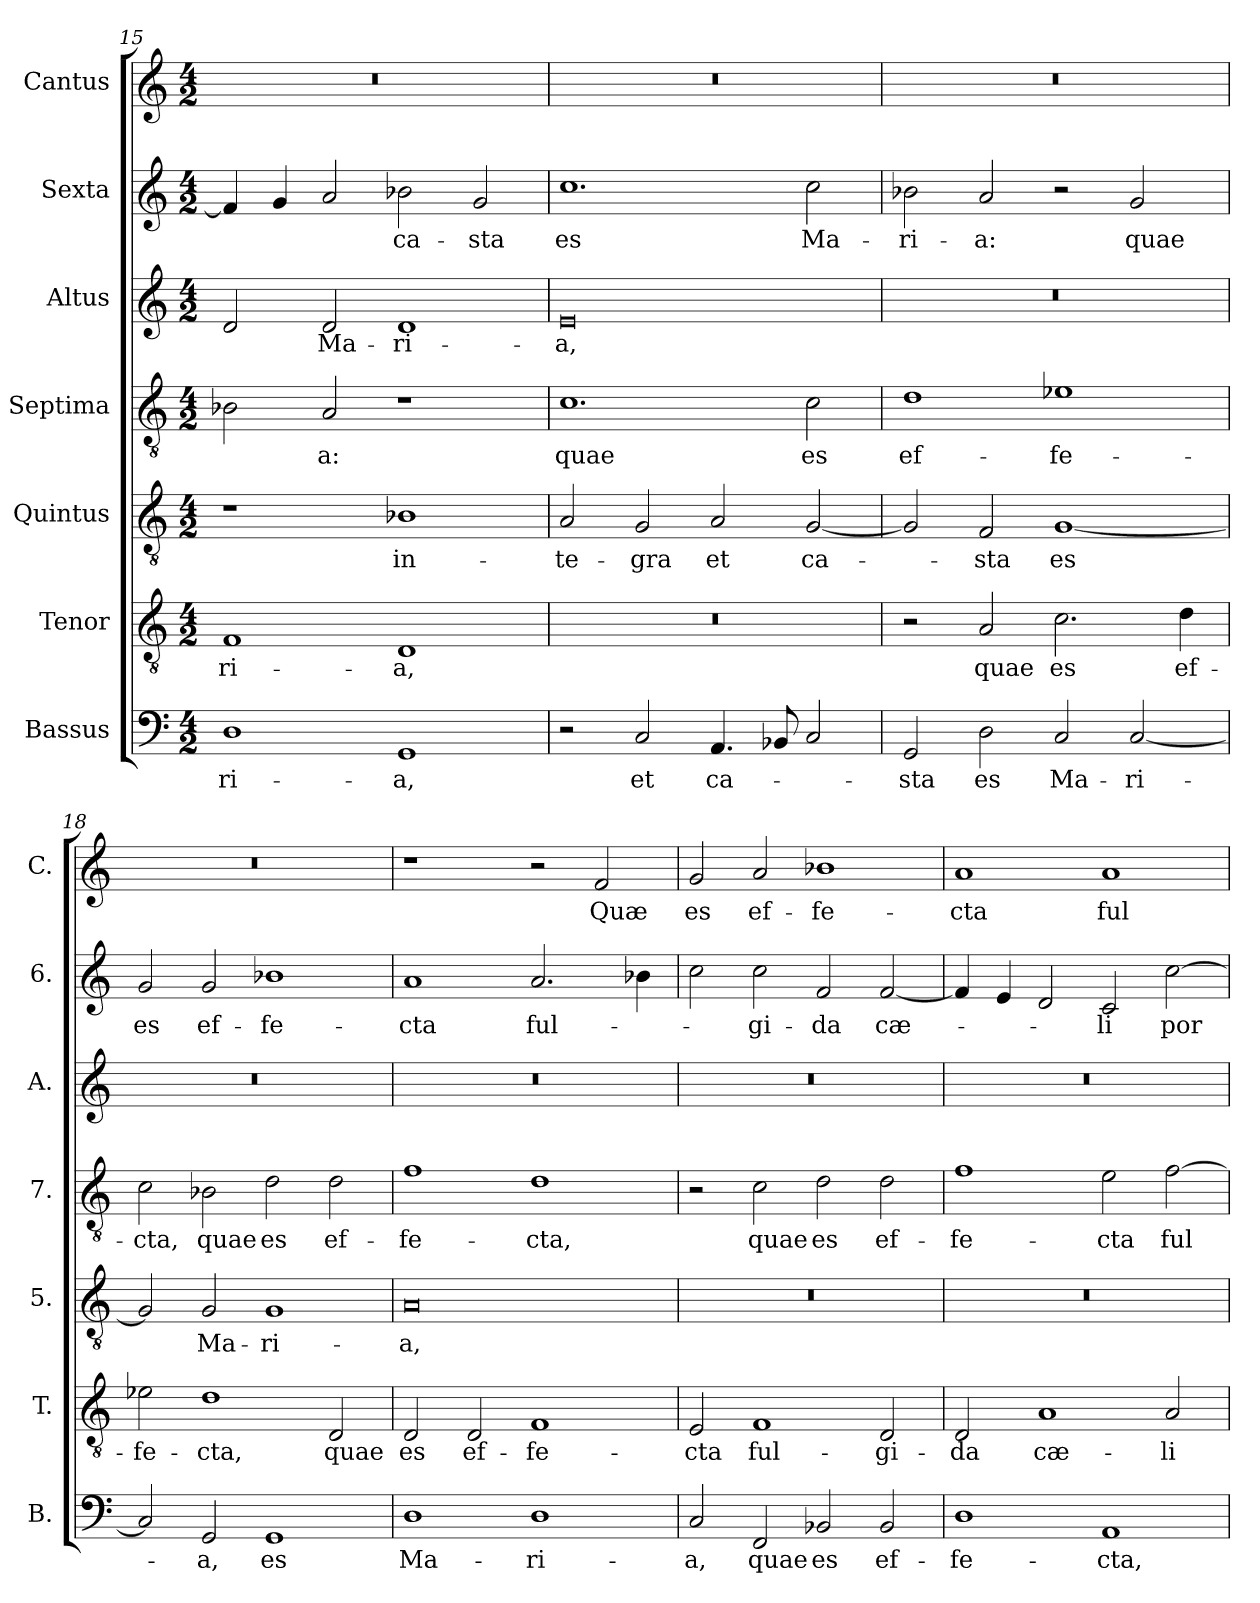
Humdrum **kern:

**kern	**text	**kern	**text	**kern	**text	**kern	**text	**kern	**text	**kern	**text	**kern	**text
*part7	*part7	*part6	*part6	*part5	*part5	*part4	*part4	*part3	*part3	*part2	*part2	*part1	*part1
*staff7	*staff7	*staff6	*staff6	*staff5	*staff5	*staff4	*staff4	*staff3	*staff3	*staff2	*staff2	*staff1	*staff1
*I"Bassus	*	*I"Tenor	*	*I"Quintus	*	*I"Septima	*	*I"Altus	*	*I"Sexta	*	*I"Cantus	*
*I'B.	*	*I'T.	*	*I'5.	*	*I'7.	*	*I'A.	*	*I'6.	*	*I'C.	*
!!LO:PB:g=z
*clefF4	*	*clefGv2	*	*clefGv2	*	*clefGv2	*	*clefG2	*	*clefG2	*	*clefG2	*
*k[]	*	*k[]	*	*k[]	*	*k[]	*	*k[]	*	*k[]	*	*k[]	*
*M4/2	*	*M4/2	*	*M4/2	*	*M4/2	*	*M4/2	*	*M4/2	*	*M4/2	*
=15	=15	=15	=15	=15	=15	=15	=15	=15	=15	=15	=15	=15	=15
!	!LO:LY:b	!	!LO:LY:b	!	!	!	!	!	!	!	!	!	!
1D	-ri-	1F	-ri-	1r	.	2B-X\	.	2d/	.	4f/]	.	0r	.
.	.	.	.	.	.	.	.	.	.	4g/	.	.	.
!	!	!	!	!	!	!	!LO:LY:b	!	!LO:LY:b	!	!	!	!
.	.	.	.	.	.	2A/	-a:	2d/	Ma-	2a/	.	.	.
!	!LO:LY:b	!	!LO:LY:b	!	!LO:LY:b	!	!	!	!LO:LY:b	!	!LO:LY:b	!	!
1GG	-a,	1D	-a,	1B-X	in-	1r	.	1d	-ri-	2b-X\	ca-	.	.
!	!	!	!	!	!	!	!	!	!	!	!LO:LY:b	!	!
.	.	.	.	.	.	.	.	.	.	2g/	-sta	.	.
=16	=16	=16	=16	=16	=16	=16	=16	=16	=16	=16	=16	=16	=16
!	!	!	!	!	!LO:LY:b	!	!LO:LY:b	!	!LO:LY:b	!	!LO:LY:b	!	!
2r	.	0r	.	2A/	-te-	1.c	quae	0e	-a,	1.cc	es	0r	.
!	!LO:LY:b	!	!	!	!LO:LY:b	!	!	!	!	!	!	!	!
2C/	et	.	.	2G/	-gra	.	.	.	.	.	.	.	.
!	!LO:LY:b	!	!	!	!LO:LY:b	!	!	!	!	!	!	!	!
4.AA/	ca-	.	.	2A/	et	.	.	.	.	.	.	.	.
8BB-X/	.	.	.	.	.	.	.	.	.	.	.	.	.
!	!	!	!	!	!LO:LY:b	!	!LO:LY:b	!	!	!	!LO:LY:b	!	!
2C/	.	.	.	[2G/	ca-	2c\	es	.	.	2cc\	Ma-	.	.
=17	=17	=17	=17	=17	=17	=17	=17	=17	=17	=17	=17	=17	=17
!	!LO:LY:b	!	!	!	!	!	!LO:LY:b	!	!	!	!LO:LY:b	!	!
2GG/	-sta	2r	.	2G/]	.	1d	ef-	0r	.	2b-X\	-ri-	0r	.
!	!LO:LY:b	!	!LO:LY:b	!	!LO:LY:b	!	!	!	!	!	!LO:LY:b	!	!
2D\	es	2A/	quae	2F/	-sta	.	.	.	.	2a/	-a:	.	.
!	!LO:LY:b	!	!LO:LY:b	!	!LO:LY:b	!	!LO:LY:b	!	!	!	!	!	!
2C/	Ma-	2.c\	es	[1G	es	1e-X	-fe-	.	.	2r	.	.	.
!	!LO:LY:b	!	!	!	!	!	!	!	!	!	!LO:LY:b	!	!
[2C/	-ri-	.	.	.	.	.	.	.	.	2g/	quae	.	.
!	!	!	!LO:LY:b	!	!	!	!	!	!	!	!	!	!
.	.	4d\	ef-	.	.	.	.	.	.	.	.	.	.
=18	=18	=18	=18	=18	=18	=18	=18	=18	=18	=18	=18	=18	=18
!	!	!	!LO:LY:b	!	!	!	!LO:LY:b	!	!	!	!LO:LY:b	!	!
2C/]	.	2e-X\	-fe-	2G/]	.	2c\	-cta,	0r	.	2g/	es	0r	.
!	!LO:LY:b	!	!LO:LY:b	!	!LO:LY:b	!	!LO:LY:b	!	!	!	!LO:LY:b	!	!
2GG/	-a,	1d	-cta,	2G/	Ma-	2B-X\	quae	.	.	2g/	ef-	.	.
!	!LO:LY:b	!	!	!	!LO:LY:b	!	!LO:LY:b	!	!	!	!LO:LY:b	!	!
1GG	es	.	.	1G	-ri-	2d\	es	.	.	1b-X	-fe-	.	.
!	!	!	!LO:LY:b	!	!	!	!LO:LY:b	!	!	!	!	!	!
.	.	2D/	quae	.	.	2d\	ef-	.	.	.	.	.	.
=19	=19	=19	=19	=19	=19	=19	=19	=19	=19	=19	=19	=19	=19
!	!LO:LY:b	!	!LO:LY:b	!	!LO:LY:b	!	!LO:LY:b	!	!	!	!LO:LY:b	!	!
1D	Ma-	2D/	es	0A	-a,	1f	-fe-	0r	.	1a	-cta	1r	.
!	!	!	!LO:LY:b	!	!	!	!	!	!	!	!	!	!
.	.	2D/	ef-	.	.	.	.	.	.	.	.	.	.
!	!LO:LY:b	!	!LO:LY:b	!	!	!	!LO:LY:b	!	!	!	!LO:LY:b	!	!
1D	-ri-	1F	-fe-	.	.	1d	-cta,	.	.	2.a/	ful-	2r	.
!	!	!	!	!	!	!	!	!	!	!	!	!	!LO:LY:b
.	.	.	.	.	.	.	.	.	.	.	.	2f/	Quæ
.	.	.	.	.	.	.	.	.	.	4b-X\	.	.	.
=20	=20	=20	=20	=20	=20	=20	=20	=20	=20	=20	=20	=20	=20
!	!LO:LY:b	!	!LO:LY:b	!	!	!	!	!	!	!	!	!	!LO:LY:b
2C/	-a,	2E/	-cta	0r	.	2r	.	0r	.	2cc\	.	2g/	es
!	!LO:LY:b	!	!LO:LY:b	!	!	!	!LO:LY:b	!	!	!	!LO:LY:b	!	!LO:LY:b
2FF/	quae	1F	ful-	.	.	2c\	quae	.	.	2cc\	-gi-	2a/	ef-
!	!LO:LY:b	!	!	!	!	!	!LO:LY:b	!	!	!	!LO:LY:b	!	!LO:LY:b
2BB-X/	es	.	.	.	.	2d\	es	.	.	2f/	-da	1b-X	-fe-
!	!LO:LY:b	!	!LO:LY:b	!	!	!	!LO:LY:b	!	!	!	!LO:LY:b	!	!
2BB-/	ef-	2D/	-gi-	.	.	2d\	ef-	.	.	[2f/	cæ-	.	.
!!LO:LB:g=z
=21	=21	=21	=21	=21	=21	=21	=21	=21	=21	=21	=21	=21	=21
!	!LO:LY:b	!	!LO:LY:b	!	!	!	!LO:LY:b	!	!	!	!	!	!LO:LY:b
1D	-fe-	2D/	-da	0r	.	1f	-fe-	0r	.	4f/]	.	1a	-cta
.	.	.	.	.	.	.	.	.	.	4e/	.	.	.
!	!	!	!LO:LY:b	!	!	!	!	!	!	!	!	!	!
.	.	1A	cæ-	.	.	.	.	.	.	2d/	.	.	.
!	!LO:LY:b	!	!	!	!	!	!LO:LY:b	!	!	!	!LO:LY:b	!	!LO:LY:b
1AA	-cta,	.	.	.	.	2e\	-cta	.	.	2c/	-li	1a	ful-
!	!	!	!LO:LY:b	!	!	!	!LO:LY:b	!	!	!	!LO:LY:b	!	!
.	.	2A/	-li	.	.	[2f\	ful-	.	.	[2cc\	por-	.	.
=	=	=	=	=	=	=	=	=	=	=	=	=	=
*-	*-	*-	*-	*-	*-	*-	*-	*-	*-	*-	*-	*-	*-
